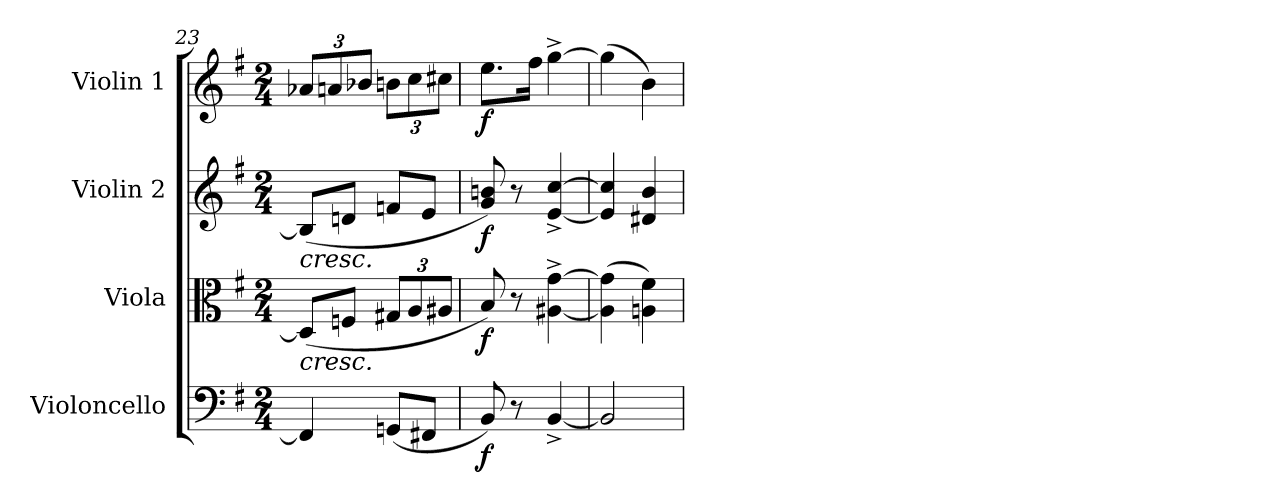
**kern	**dynam	**kern	**dynam	**kern	**dynam	**kern	**dynam
*part4	*part4	*part3	*part3	*part2	*part2	*part1	*part1
*staff4	*staff4	*staff3	*staff3	*staff2	*staff2	*staff1	*staff1
*I"Violoncello	*	*I"Viola	*	*I"Violin 2	*	*I"Violin 1	*
*I'Vc	*	*I'Vla	*	*I'Vln	*	*I'Vln	*
*clefF4	*	*clefC3	*	*clefG2	*	*clefG2	*
*k[f#]	*	*k[f#]	*	*k[f#]	*	*k[f#]	*
*M2/4	*	*M2/4	*	*M2/4	*	*M2/4	*
=23	=23	=23	=23	=23	=23	=23	=23
!	!	!	!LO:HP:b	!	!LO:HP:b	!	!
4FF/]	.	(8D/L]	<	(8B-/L]	<	12a-X/L	.
.	.	.	.	.	.	12an/	.
.	.	8Fn/J	.	8dn/J	.	.	.
.	.	.	.	.	.	12b-X/J	.
*	*	*Xbrackettup	*	*	*	*	*
(8GGni/L	.	12G#X/L	.	8fn/L	.	12bn\L	.
.	.	12A/	.	.	.	12cc\	.
8FF#X/J	.	.	.	8e/J	.	.	.
.	.	12A#X/J	.	.	.	12cc#X\J	.
=24	=24	=24	=24	=24	=24	=24	=24
!	!LO:DY:b	!	!LO:DY:b	!	!LO:DY:b	!	!LO:DY:b
8BB/)	f	8B/)	f	8g/ 8bn/)	f	8.ee\L	f
8r	.	8r	.	8r	.	.	.
.	.	.	.	.	.	16ff#\Jk	.
[4BB^>/	.	[4A#X\^ [4g\^	.	[4e/^> [4cc/^>	.	[4gg^\	.
=25	=25	=25	=25	=25	=25	=25	=25
2BB/]	.	(4A#\] 4g\]	.	4e/] 4cc/]	.	(4gg\]	.
.	.	4An\ 4f#\)	[	4d#X/ 4b/	[	4b\)	.
=	=	=	=	=	=	=	=
*-	*-	*-	*-	*-	*-	*-	*-
